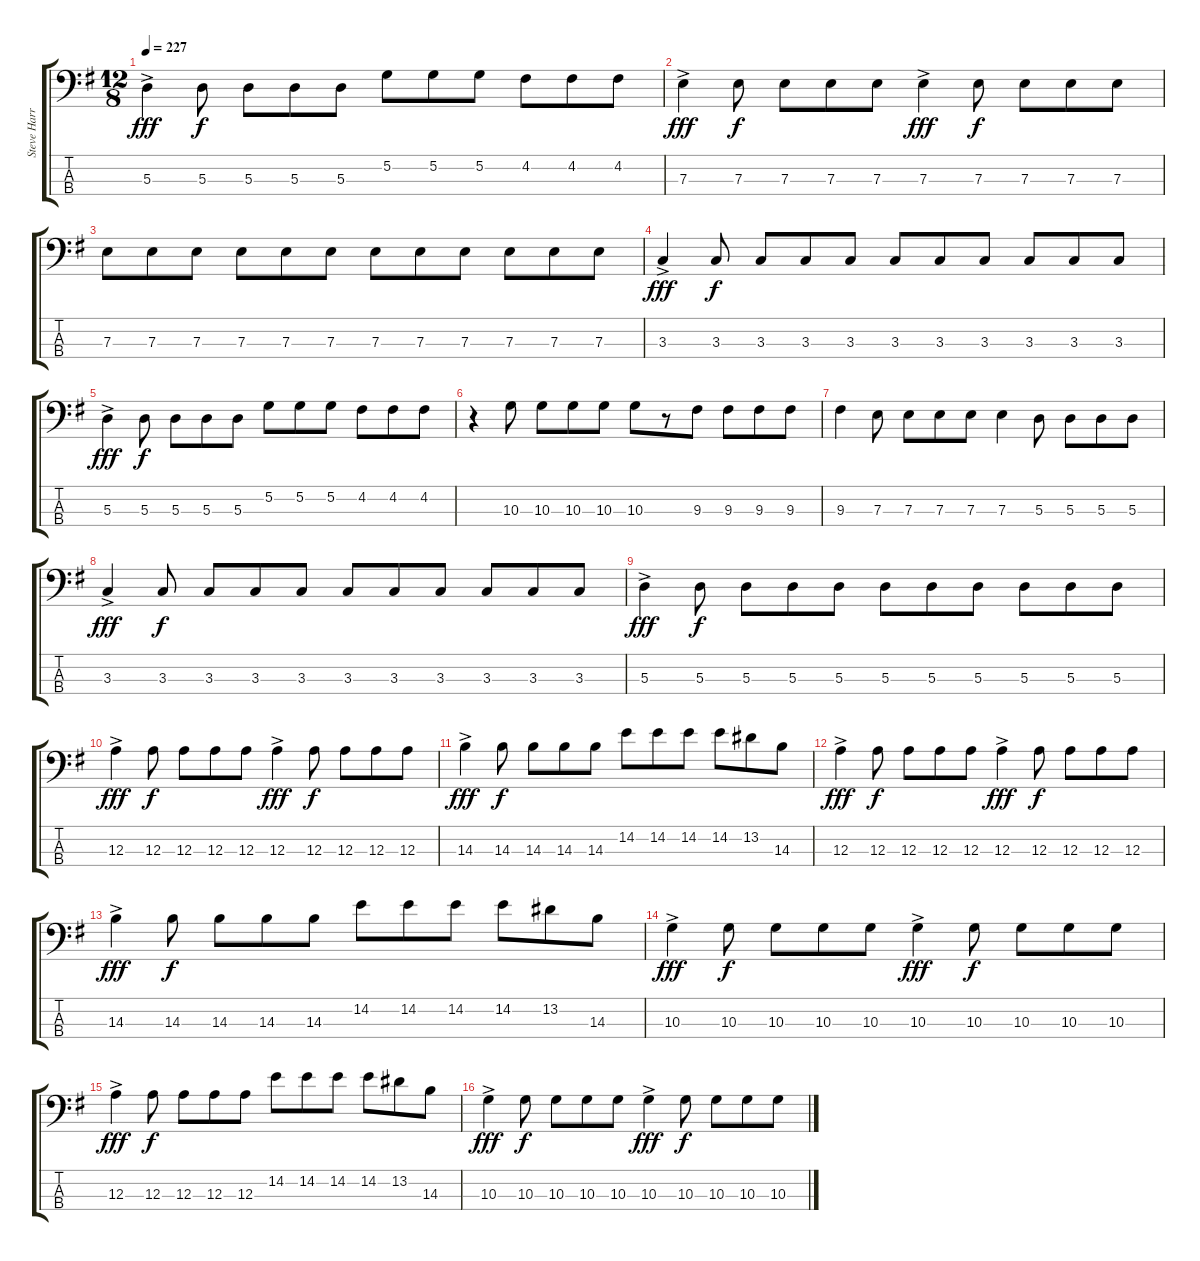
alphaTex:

\track ("Steve Harris" "Steve Harr") {instrument electricbassfinger}
\staff {score tabs}
\tuning (G2 D2 A1 E1) {hide}
\ts (12 8)
\tempo 227
\clef f4
\ks g
5.3{ac}.4{dy fff} 5.3.8{dy f} 5.3.8 5.3.8 5.3.8 5.2.8 5.2.8 5.2.8 4.2.8 4.2.8 4.2.8 |
7.3{ac}.4{dy fff} 7.3.8{dy f} 7.3.8 7.3.8 7.3.8 7.3{ac}.4{dy fff} 7.3.8{dy f} 7.3.8 7.3.8 7.3.8 |
7.3.8 7.3.8 7.3.8 7.3.8 7.3.8 7.3.8 7.3.8 7.3.8 7.3.8 7.3.8 7.3.8 7.3.8 |
3.3{ac}.4{dy fff} 3.3.8{dy f} 3.3.8 3.3.8 3.3.8 3.3.8 3.3.8 3.3.8 3.3.8 3.3.8 3.3.8 |
5.3{ac}.4{dy fff} 5.3.8{dy f} 5.3.8 5.3.8 5.3.8 5.2.8 5.2.8 5.2.8 4.2.8 4.2.8 4.2.8 |
r.4 10.3.8 10.3.8 10.3.8 10.3.8 10.3.8 r.8 9.3.8 9.3.8 9.3.8 9.3.8 |
9.3.4 7.3.8 7.3.8 7.3.8 7.3.8 7.3.4 5.3.8 5.3.8 5.3.8 5.3.8 |
3.3{ac}.4{dy fff} 3.3.8{dy f} 3.3.8 3.3.8 3.3.8 3.3.8 3.3.8 3.3.8 3.3.8 3.3.8 3.3.8 |
5.3{ac}.4{dy fff} 5.3.8{dy f} 5.3.8 5.3.8 5.3.8 5.3.8 5.3.8 5.3.8 5.3.8 5.3.8 5.3.8 |
12.3{ac}.4{dy fff} 12.3.8{dy f} 12.3.8 12.3.8 12.3.8 12.3{ac}.4{dy fff} 12.3.8{dy f} 12.3.8 12.3.8 12.3.8 |
14.3{ac}.4{dy fff} 14.3.8{dy f} 14.3.8 14.3.8 14.3.8 14.2.8 14.2.8 14.2.8 14.2.8 13.2.8 14.3.8 |
12.3{ac}.4{dy fff} 12.3.8{dy f} 12.3.8 12.3.8 12.3.8 12.3{ac}.4{dy fff} 12.3.8{dy f} 12.3.8 12.3.8 12.3.8 |
14.3{ac}.4{dy fff} 14.3.8{dy f} 14.3.8 14.3.8 14.3.8 14.2.8 14.2.8 14.2.8 14.2.8 13.2.8 14.3.8 |
10.3{ac}.4{dy fff} 10.3.8{dy f} 10.3.8 10.3.8 10.3.8 10.3{ac}.4{dy fff} 10.3.8{dy f} 10.3.8 10.3.8 10.3.8 |
12.3{ac}.4{dy fff} 12.3.8{dy f} 12.3.8 12.3.8 12.3.8 14.2.8 14.2.8 14.2.8 14.2.8 13.2.8 14.3.8 |
10.3{ac}.4{dy fff} 10.3.8{dy f} 10.3.8 10.3.8 10.3.8 10.3{ac}.4{dy fff} 10.3.8{dy f} 10.3.8 10.3.8 10.3.8
